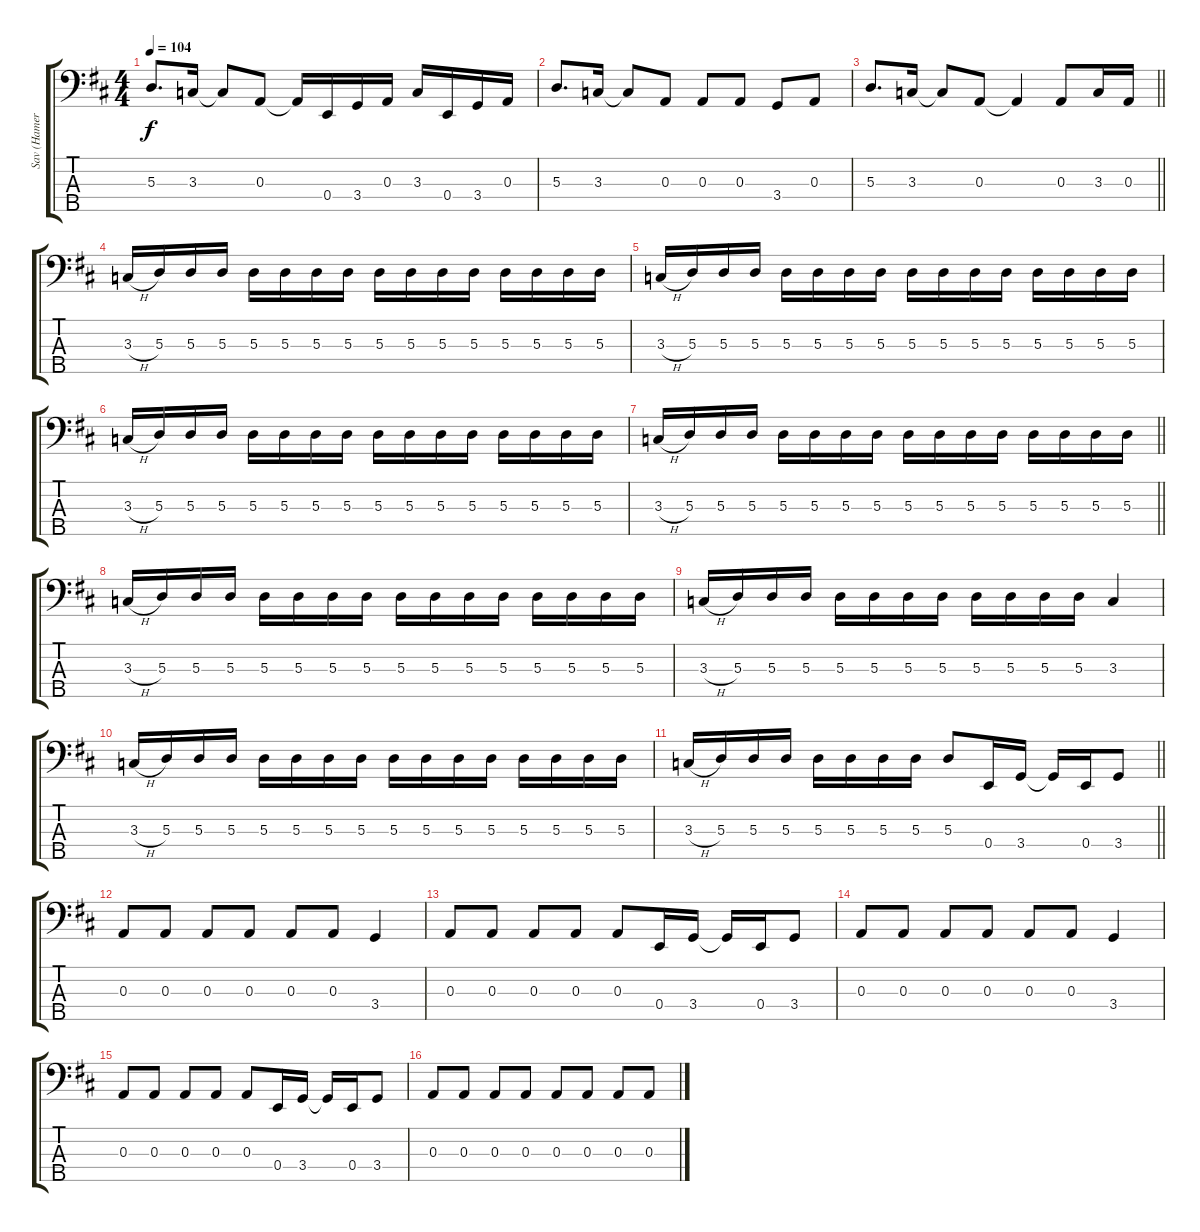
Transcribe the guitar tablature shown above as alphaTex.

\track ("Sav (Hamer 5 String)" "Sav (Hamer") {instrument electricbassfinger}
\staff {score tabs}
\tuning (G2 D2 A1 E1 B0) {hide}
\ts (4 4)
\tempo 104
\clef f4
\ks d
5.3.8{d dy f} 3.3.16 3.3{t}.8 0.3.8 0.3{t}.16 0.4.16 3.4.16 0.3.16 3.3.16 0.4.16 3.4.16 0.3.16 |
5.3.8{d} 3.3.16 3.3{t}.8 0.3.8 0.3.8 0.3.8 3.4.8 0.3.8 |
\barLineRight lightlight
5.3.8{d} 3.3.16 3.3{t}.8 0.3.8 0.3{t}.4 0.3.8 3.3.16 0.3.16 |
3.3{h}.16 5.3.16 5.3.16 5.3.16 5.3.16 5.3.16 5.3.16 5.3.16 5.3.16 5.3.16 5.3.16 5.3.16 5.3.16 5.3.16 5.3.16 5.3.16 |
3.3{h}.16 5.3.16 5.3.16 5.3.16 5.3.16 5.3.16 5.3.16 5.3.16 5.3.16 5.3.16 5.3.16 5.3.16 5.3.16 5.3.16 5.3.16 5.3.16 |
3.3{h}.16 5.3.16 5.3.16 5.3.16 5.3.16 5.3.16 5.3.16 5.3.16 5.3.16 5.3.16 5.3.16 5.3.16 5.3.16 5.3.16 5.3.16 5.3.16 |
\barLineRight lightlight
3.3{h}.16 5.3.16 5.3.16 5.3.16 5.3.16 5.3.16 5.3.16 5.3.16 5.3.16 5.3.16 5.3.16 5.3.16 5.3.16 5.3.16 5.3.16 5.3.16 |
3.3{h}.16 5.3.16 5.3.16 5.3.16 5.3.16 5.3.16 5.3.16 5.3.16 5.3.16 5.3.16 5.3.16 5.3.16 5.3.16 5.3.16 5.3.16 5.3.16 |
3.3{h}.16 5.3.16 5.3.16 5.3.16 5.3.16 5.3.16 5.3.16 5.3.16 5.3.16 5.3.16 5.3.16 5.3.16 3.3.4 |
3.3{h}.16 5.3.16 5.3.16 5.3.16 5.3.16 5.3.16 5.3.16 5.3.16 5.3.16 5.3.16 5.3.16 5.3.16 5.3.16 5.3.16 5.3.16 5.3.16 |
\barLineRight lightlight
3.3{h}.16 5.3.16 5.3.16 5.3.16 5.3.16 5.3.16 5.3.16 5.3.16 5.3.8 0.4.16 3.4.16 3.4{t}.16 0.4.16 3.4.8 |
0.3.8 0.3.8 0.3.8 0.3.8 0.3.8 0.3.8 3.4.4 |
0.3.8 0.3.8 0.3.8 0.3.8 0.3.8 0.4.16 3.4.16 3.4{t}.16 0.4.16 3.4.8 |
0.3.8 0.3.8 0.3.8 0.3.8 0.3.8 0.3.8 3.4.4 |
0.3.8 0.3.8 0.3.8 0.3.8 0.3.8 0.4.16 3.4.16 3.4{t}.16 0.4.16 3.4.8 |
0.3.8 0.3.8 0.3.8 0.3.8 0.3.8 0.3.8 0.3.8 0.3.8
